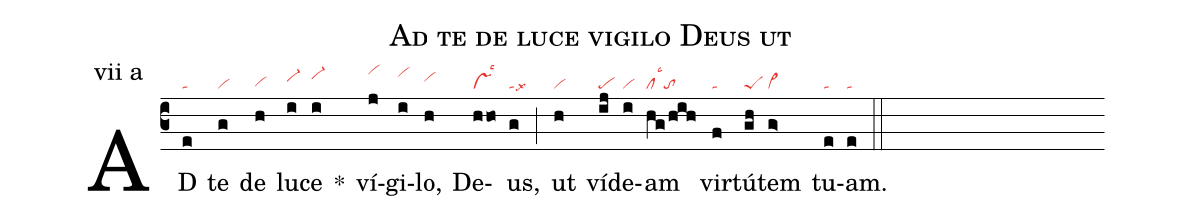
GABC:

name:Ad te de luce vigilo Deus ut;
mode:7;
office-part: Laudes Ant 1;
annotation: vii a;
nabc-lines: 1;
%%
(c3)
AD(e|ta) te(g|vi) de(h|vihg) lu(i|vi-hi)ce(i|vi-hj) *()
ví(j|vihl)gi(i|vihk)lo,(h|vihi) De(hho|vslsc3)us,(g|talsx6) (;)
ut(h|vi) ví(ij|pe)de(i|vi)am(hg/hih|cllsc3to) vir(f|ta)tú(gh|peS)tem(g>|vi>) tu(e|ta)am.(e|ta) (::)
